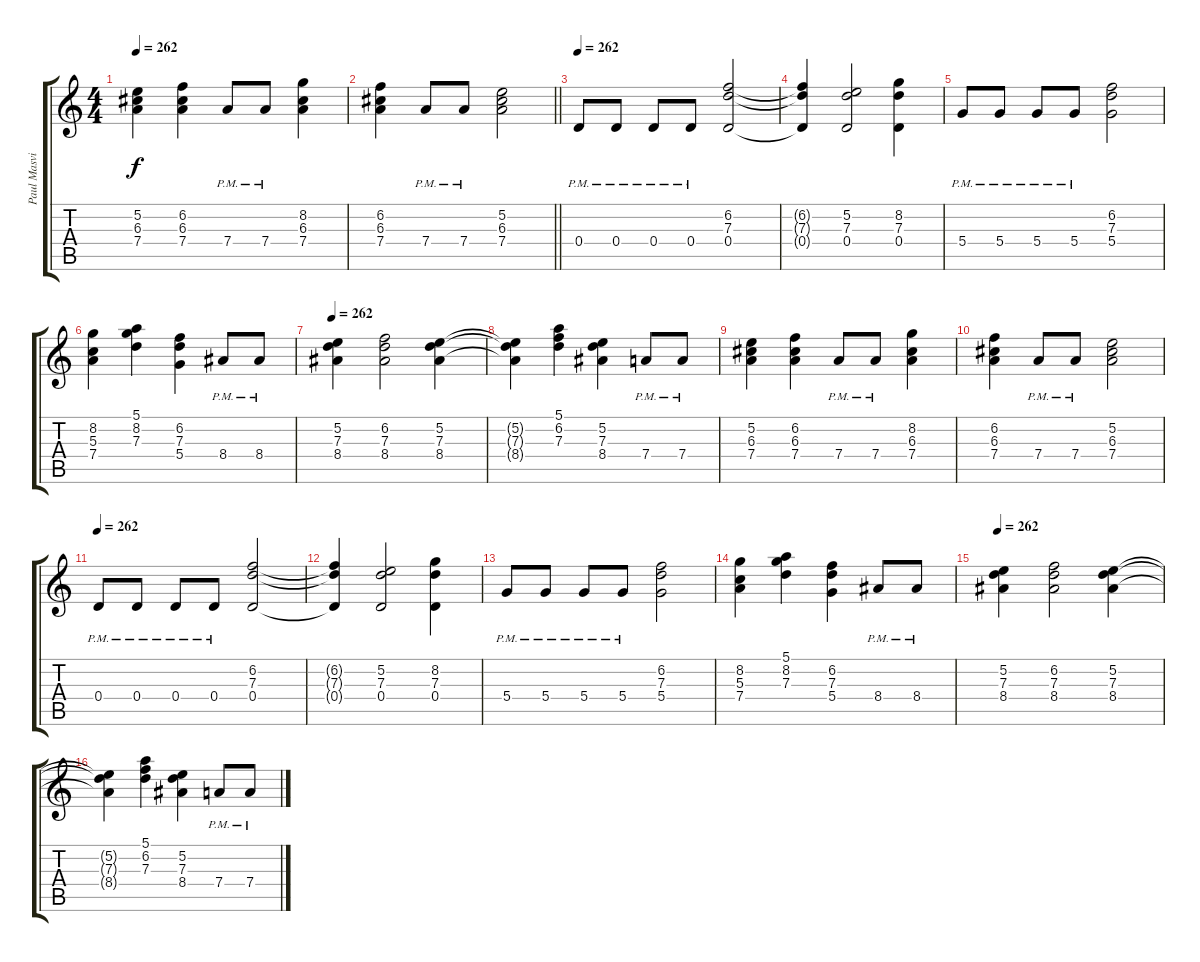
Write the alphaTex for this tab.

\track ("Paul Masvidal (studio)" "Paul Masvi") {instrument distortionguitar}
\staff {score tabs}
\tuning (E4 B3 G3 D3 A2 E2) {hide}
\ts (4 4)
\tempo 262
\clef g2
\ks c
(5.2 6.3 7.4).4{dy f} (6.2 6.3 7.4).4 7.4{pm}.8 7.4{pm}.8 (8.2 6.3 7.4).4 |
\barLineRight lightlight
(6.2 6.3 7.4).4 7.4{pm}.8 7.4{pm}.8 (5.2 6.3 7.4).2 |
\tempo 262
0.4{pm}.8 0.4{pm}.8 0.4{pm}.8 0.4{pm}.8 (6.2 7.3 0.4).2 |
(6.2{t} 7.3{t} 0.4{t}).4 (5.2 7.3 0.4).2 (8.2 7.3 0.4).4 |
5.4{pm}.8 5.4{pm}.8 5.4{pm}.8 5.4{pm}.8 (6.2 7.3 5.4).2 |
(8.2 5.3 7.4).4 (5.1 8.2 7.3).4 (6.2 7.3 5.4).4 8.4{pm}.8 8.4{pm}.8 |
\tempo 262
(5.2 7.3 8.4).4 (6.2 7.3 8.4).2 (5.2 7.3 8.4).4 |
(5.2{t} 7.3{t} 8.4{t}).4 (5.1 6.2 7.3).4 (5.2 7.3 8.4).4 7.4{pm}.8 7.4{pm}.8 |
(5.2 6.3 7.4).4 (6.2 6.3 7.4).4 7.4{pm}.8 7.4{pm}.8 (8.2 6.3 7.4).4 |
(6.2 6.3 7.4).4 7.4{pm}.8 7.4{pm}.8 (5.2 6.3 7.4).2 |
\tempo 262
0.4{pm}.8 0.4{pm}.8 0.4{pm}.8 0.4{pm}.8 (6.2 7.3 0.4).2 |
(6.2{t} 7.3{t} 0.4{t}).4 (5.2 7.3 0.4).2 (8.2 7.3 0.4).4 |
5.4{pm}.8 5.4{pm}.8 5.4{pm}.8 5.4{pm}.8 (6.2 7.3 5.4).2 |
(8.2 5.3 7.4).4 (5.1 8.2 7.3).4 (6.2 7.3 5.4).4 8.4{pm}.8 8.4{pm}.8 |
\tempo 262
(5.2 7.3 8.4).4 (6.2 7.3 8.4).2 (5.2 7.3 8.4).4 |
(5.2{t} 7.3{t} 8.4{t}).4 (5.1 6.2 7.3).4 (5.2 7.3 8.4).4 7.4{pm}.8 7.4{pm}.8
